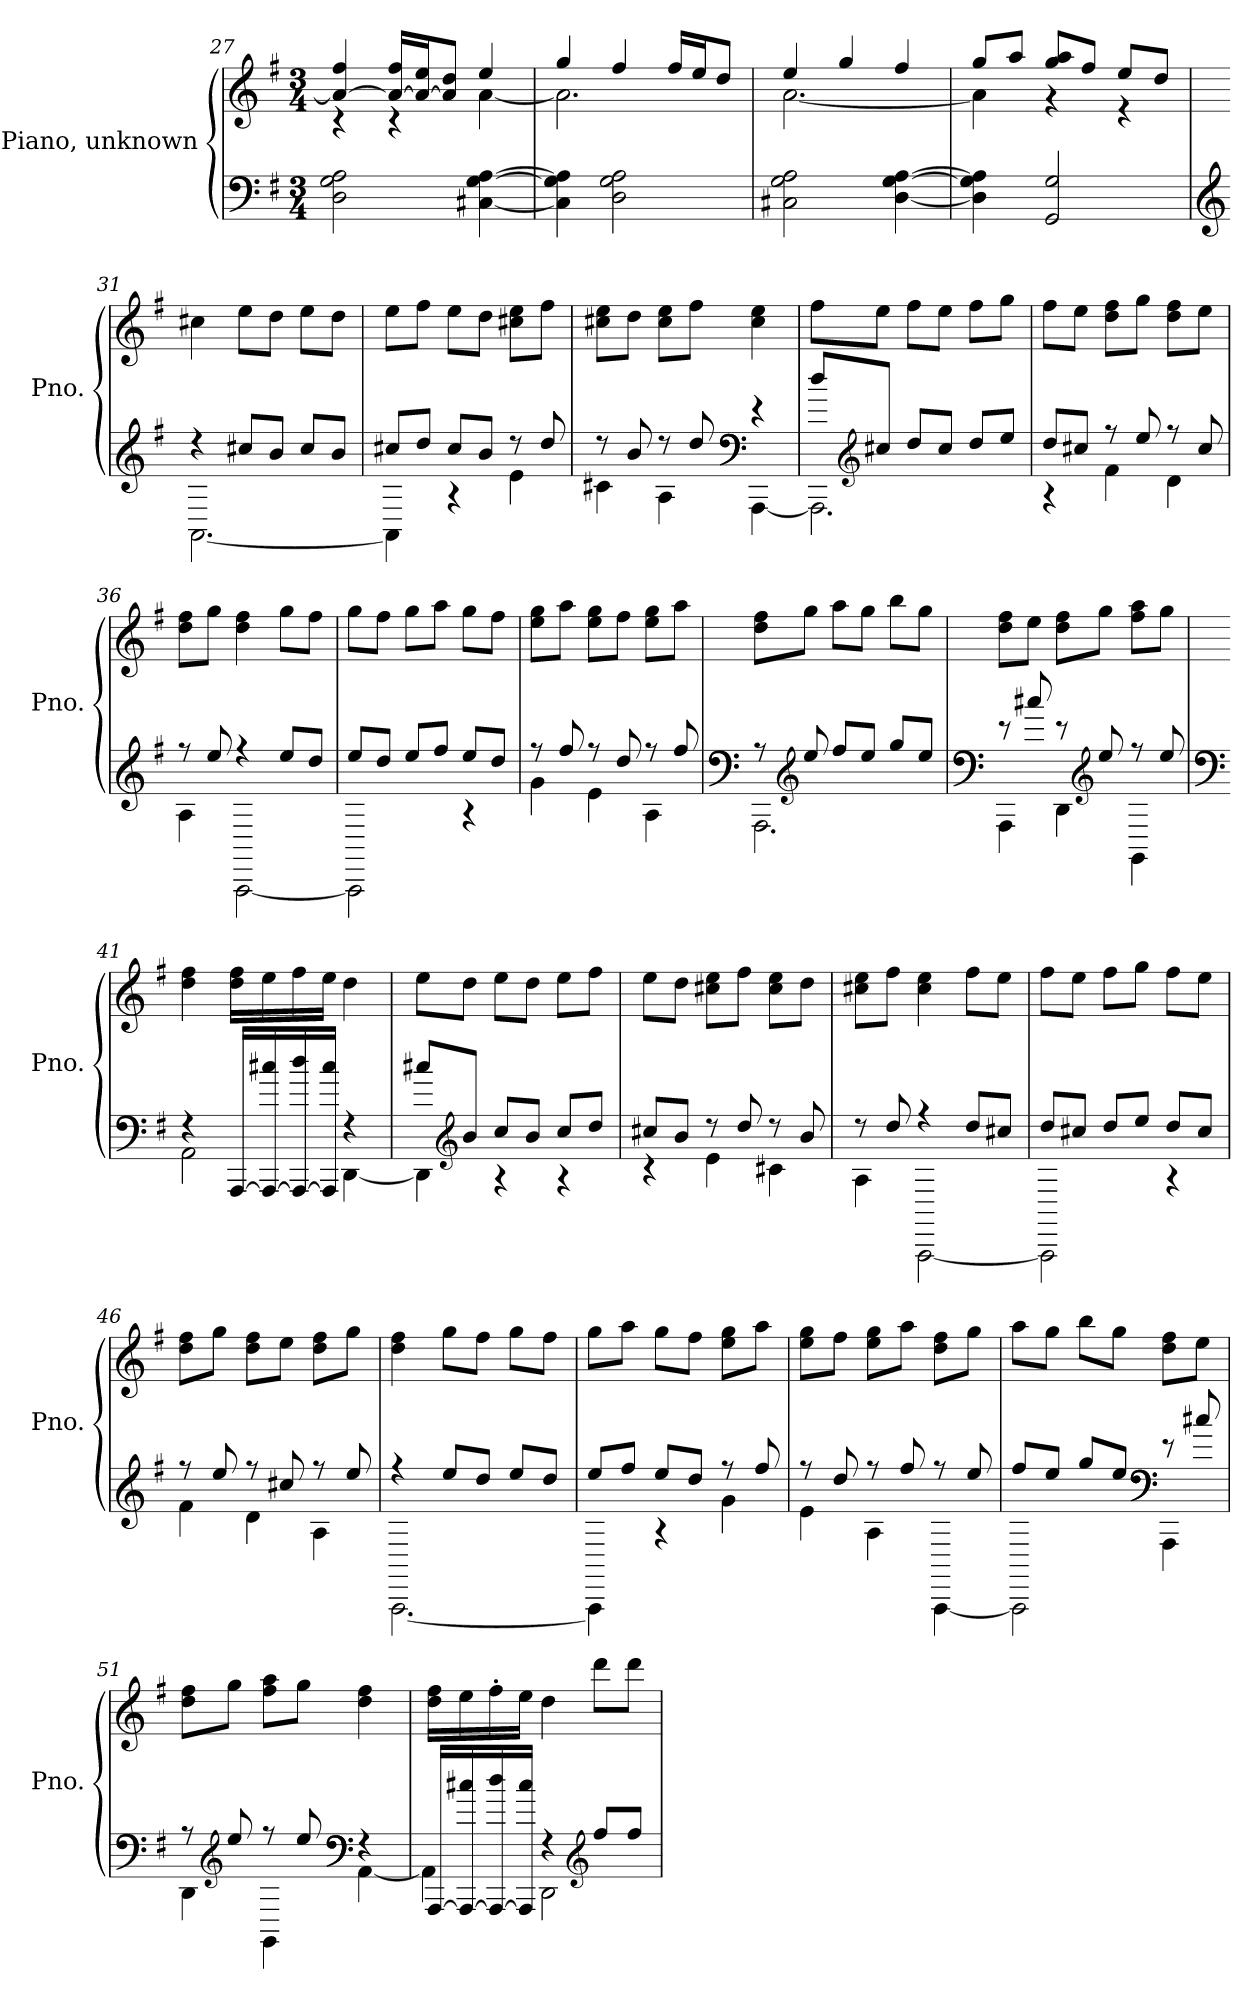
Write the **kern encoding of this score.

**kern	**kern
*part1	*part1
*staff2	*staff1
*I"Piano, unknown	*
*I'Pno.	*
*clefF4	*clefG2
*k[f#]	*k[f#]
*M3/4	*M3/4
=27	=27
*	*^
2D\ 2G\ 2A\	4a/_ 4ff#/	4r
.	16a/_ 16ff#/LL	4r
.	16a/_ 16ee/J	.
.	8a/] 8dd/J	.
[4C#X\ [4G\ [4A\	4ee/	[4a\
=28	=28	=28
4C#\] 4G\] 4A\]	4gg/	2.a\]
2D\ 2G\ 2A\	4ff#/	.
.	16ff#/LL	.
.	16ee/J	.
.	8dd/J	.
=29	=29	=29
2C#X\ 2G\ 2A\	4ee/	[2.a\
.	4gg/	.
[4D\ [4G\ [4A\	4ff#/	.
=30	=30	=30
4D\] 4G\] 4A\]	8gg/L	4a\]
.	8aa/J	.
2GG/ 2G/	8gg/ 8aa/L	4r
.	8ff#/J	.
.	8ee/L	4r
.	8dd/J	.
*	*v	*v
=31	=31
*clefG2	*
*^	*
4r	[2.AA\	4cc#X\
8cc#X/L	.	8ee\L
8b/J	.	8dd\J
8cc#/L	.	8ee\L
8b/J	.	8dd\J
!!LO:LB:g=z
=32	=32	=32
8cc#X/L	4AA\]	8ee\L
8dd/J	.	8ff#\J
8cc#/L	4r	8ee\L
8b/J	.	8dd\J
8r	4e\	8cc#X\ 8ee\L
8dd/	.	8ff#\J
=33	=33	=33
8r	4c#X\	8cc#X\ 8ee\L
8b/	.	8dd\J
8r	4A\	8cc#\ 8ee\L
8dd/	.	8ff#\J
*clefF4	*	*
4r	[4AAA\	4cc#\ 4ee\
=34	=34	=34
8dd/L	2.AAA\]	8ff#\L
*clefG2	*	*
8cc#X/J	.	8ee\J
8dd/L	.	8ff#\L
8cc#/J	.	8ee\J
8dd/L	.	8ff#\L
8ee/J	.	8gg\J
=35	=35	=35
8dd/L	4r	8ff#\L
8cc#X/J	.	8ee\J
8r	4f#\	8dd\ 8ff#\L
8ee/	.	8gg\J
8r	4d\	8dd\ 8ff#\L
8cc#/	.	8ee\J
=36	=36	=36
8r	4A\	8dd\ 8ff#\L
8ee/	.	8gg\J
4r	[2AAA\	4dd\ 4ff#\
8ee/L	.	8gg\L
8dd/J	.	8ff#\J
!!LO:PB:g=z
=37	=37	=37
8ee/L	2AAA\]	8gg\L
8dd/J	.	8ff#\J
8ee/L	.	8gg\L
8ff#/J	.	8aa\J
8ee/L	4r	8gg\L
8dd/J	.	8ff#\J
=38	=38	=38
8r	4g\	8ee\ 8gg\L
8ff#/	.	8aa\J
8r	4e\	8ee\ 8gg\L
8dd/	.	8ff#\J
8r	4A\	8ee\ 8gg\L
8ff#/	.	8aa\J
=39	=39	=39
*clefF4	*	*
8r	2.AAA\	8dd\ 8ff#\L
*clefG2	*	*
8ee/	.	8gg\J
8ff#/L	.	8aa\L
8ee/J	.	8gg\J
8gg/L	.	8bb\L
8ee/J	.	8gg\J
=40	=40	=40
*clefF4	*	*
8r	4AAA\	8dd\ 8ff#\L
8cc#X/	.	8ee\J
8r	4DD\	8dd\ 8ff#\L
*clefG2	*	*
8ee/	.	8gg\J
8r	4GG\	8ff#\ 8aa\L
8ee/	.	8gg\J
!!LO:LB:g=z
=41	=41	=41
*clefF4	*	*
4r	2AA\	4dd\ 4ff#\
[16AAA/LL	.	16dd\ 16ff#\LL
16AAA/_ 16cc#X/	.	16ee\
16AAA/_ 16dd/	.	16ff#\
16AAA/] 16cc#/JJ	.	16ee\JJ
4r	[4DD\	4dd\
=42	=42	=42
8cc#X/L	4DD\]	8ee\L
*clefG2	*	*
8b/J	.	8dd\J
8cc#/L	4r	8ee\L
8b/J	.	8dd\J
8cc#/L	4r	8ee\L
8dd/J	.	8ff#\J
=43	=43	=43
8cc#X/L	4r	8ee\L
8b/J	.	8dd\J
8r	4e\	8cc#X\ 8ee\L
8dd/	.	8ff#\J
8r	4c#X\	8cc#\ 8ee\L
8b/	.	8dd\J
=44	=44	=44
8r	4A\	8cc#X\ 8ee\L
8dd/	.	8ff#\J
4r	[2AAA\	4cc#\ 4ee\
8dd/L	.	8ff#\L
8cc#X/J	.	8ee\J
=45	=45	=45
8dd/L	2AAA\]	8ff#\L
8cc#X/J	.	8ee\J
8dd/L	.	8ff#\L
8ee/J	.	8gg\J
8dd/L	4r	8ff#\L
8cc#/J	.	8ee\J
!!LO:LB:g=z
=46	=46	=46
8r	4f#\	8dd\ 8ff#\L
8ee/	.	8gg\J
8r	4d\	8dd\ 8ff#\L
8cc#X/	.	8ee\J
8r	4A\	8dd\ 8ff#\L
8ee/	.	8gg\J
=47	=47	=47
4r	[2.AAA\	4dd\ 4ff#\
8ee/L	.	8gg\L
8dd/J	.	8ff#\J
8ee/L	.	8gg\L
8dd/J	.	8ff#\J
=48	=48	=48
8ee/L	4AAA\]	8gg\L
8ff#/J	.	8aa\J
8ee/L	4r	8gg\L
8dd/J	.	8ff#\J
8r	4g\	8ee\ 8gg\L
8ff#/	.	8aa\J
=49	=49	=49
8r	4e\	8ee\ 8gg\L
8dd/	.	8ff#\J
8r	4A\	8ee\ 8gg\L
8ff#/	.	8aa\J
8r	[4AAA\	8dd\ 8ff#\L
8ee/	.	8gg\J
=50	=50	=50
8ff#/L	2AAA\]	8aa\L
8ee/J	.	8gg\J
8gg/L	.	8bb\L
8ee/J	.	8gg\J
*clefF4	*	*
8r	4AAA\	8dd\ 8ff#\L
8cc#X/	.	8ee\J
!!LO:LB:g=z
=51	=51	=51
8r	4DD\	8dd\ 8ff#\L
*clefG2	*	*
8ee/	.	8gg\J
8r	4GG\	8ff#\ 8aa\L
8ee/	.	8gg\J
*clefF4	*	*
4r	[4AA\	4dd\ 4ff#\
=52	=52	=52
[16AAA/LL	4AA\]	16dd\ 16ff#\LL
16AAA/_ 16cc#X/	.	16ee\
16AAA/_ 16dd/	.	16ff#'\
16AAA/] 16cc#/JJ	.	16ee\JJ
4r	2DD\	4dd\
*clefG2	*	*
8ff#/L	.	8ddd\L
8ff#/J	.	8ddd\J
*v	*v	*
=	=
*-	*-
